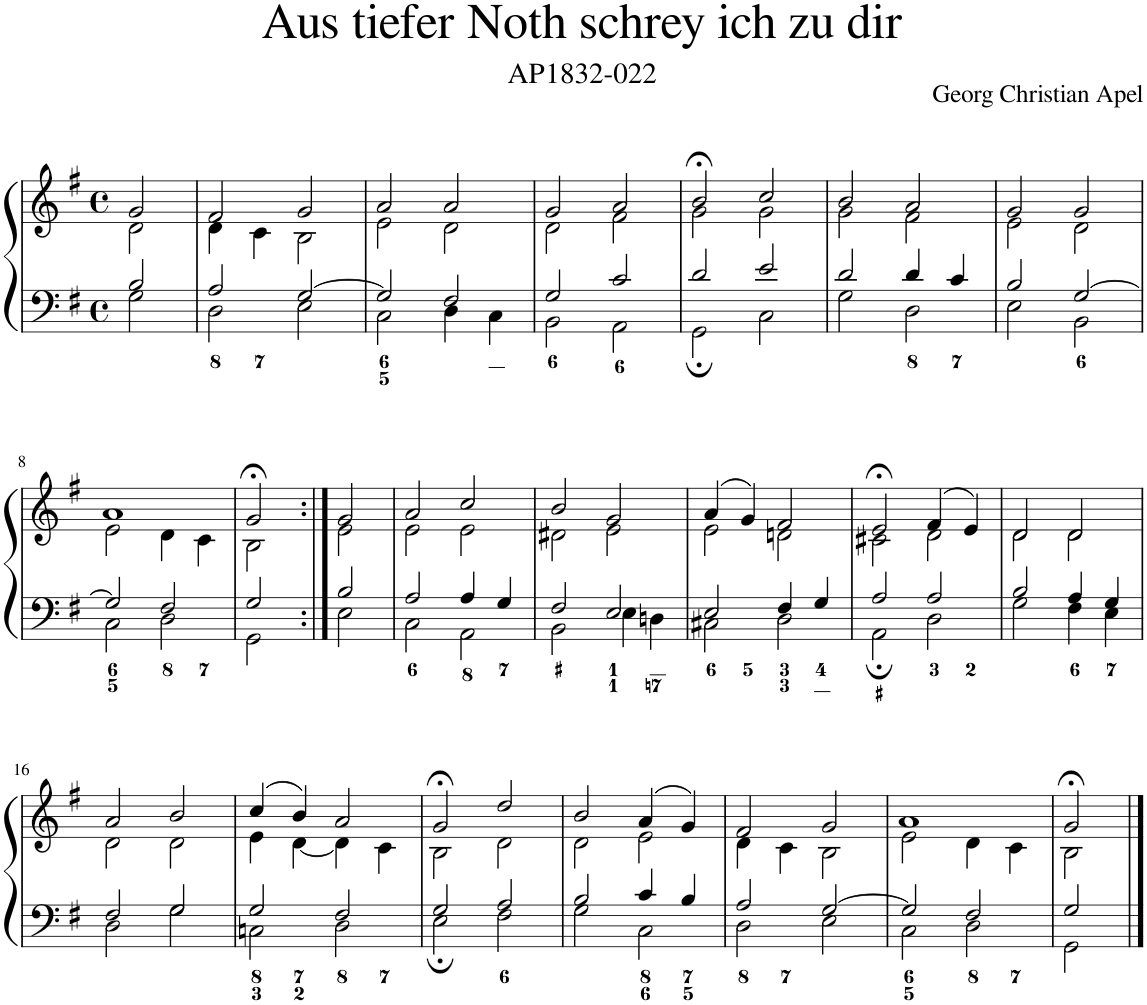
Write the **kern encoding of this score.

**kern	**kern
*part1	*part1
*staff2	*staff1
*I"Piano	*
*I'Pno.	*
*clefF4	*clefG2
*k[f#]	*k[f#]
*M4/4	*M4/4
*met(c)	*met(c)
=1	=1
*^	*^
2B/	2G\	2g/	2d\
=2	=2	=2	=2
2A/	2D\	2f#/	4d\
.	.	.	4c\
[2G/	2E\	2g/	2B\
=3	=3	=3	=3
2G/]	2C\	2a/	2e\
2F#/	4D\	2a/	2d\
.	4C\	.	.
=4	=4	=4	=4
2G/	2BB\	2g/	2d\
2c/	2AA\	2a/	2f#\
=5	=5	=5	=5
2d/	2GG;\	2b;</	2g\
2e/	2C\	2cc/	2g\
=6	=6	=6	=6
2d/	2G\	2b/	2g\
4d/	2D\	2a/	2f#\
4c/	.	.	.
=7	=7	=7	=7
2B/	2E\	2g/	2e\
[2G/	2BB\	2g/	2d\
!!LO:LB:g=z	!!
=8	=8	=8	=8
2G/]	2C\	1a	2e\
2F#/	2D\	.	4d\
.	.	.	4c\
=9	=9	=9	=9
2G/	2GG\	2g;</	2B\
=10:|!	=10:|!	=10:|!	=10:|!
2B/	2E\	2g/	2e\
=11	=11	=11	=11
2A/	2C\	2a/	2e\
4A/	2AA\	2cc/	2e\
4G/	.	.	.
=12	=12	=12	=12
2F#/	2BB\	2b/	2d#X\
2E/	4E\	2g/	2e\
.	4Dn\	.	.
=13	=13	=13	=13
2E/	2C#X\	(4a/	2e\
.	.	4g/)	.
4F#/	2D\	2f#/	2dn\
4G/	.	.	.
=14	=14	=14	=14
2A/	2AA;\	2e;</	2c#X\
2A/	2D\	(4f#/	2d\
.	.	4e/)	.
=15	=15	=15	=15
2B/	2G\	2d/	2d\
4A/	4F#\	2d/	2d\
4G/	4E\	.	.
!!LO:LB:g=z	!!
=16	=16	=16	=16
2F#/	2D\	2a/	2d\
2G/	2G\	2b/	2d\
=17	=17	=17	=17
2G/	2Cn\	(4cc/	4e\
.	.	4b/)	[4d\
2F#/	2D\	2a/	4d\]
.	.	.	4c\
=18	=18	=18	=18
2G/	2E;\	2g;</	2B\
2A/	2F#\	2dd/	2d\
=19	=19	=19	=19
2B/	2G\	2b/	2d\
4c/	2C\	(4a/	2e\
4B/	.	4g/)	.
=20	=20	=20	=20
2A/	2D\	2f#/	4d\
.	.	.	4c\
[2G/	2E\	2g/	2B\
=21	=21	=21	=21
2G/]	2C\	1a	2e\
2F#/	2D\	.	4d\
.	.	.	4c\
=22	=22	=22	=22
2G/	2GG\	2g;</	2B\
*v	*v	*	*
*	*v	*v
==	==
*-	*-
